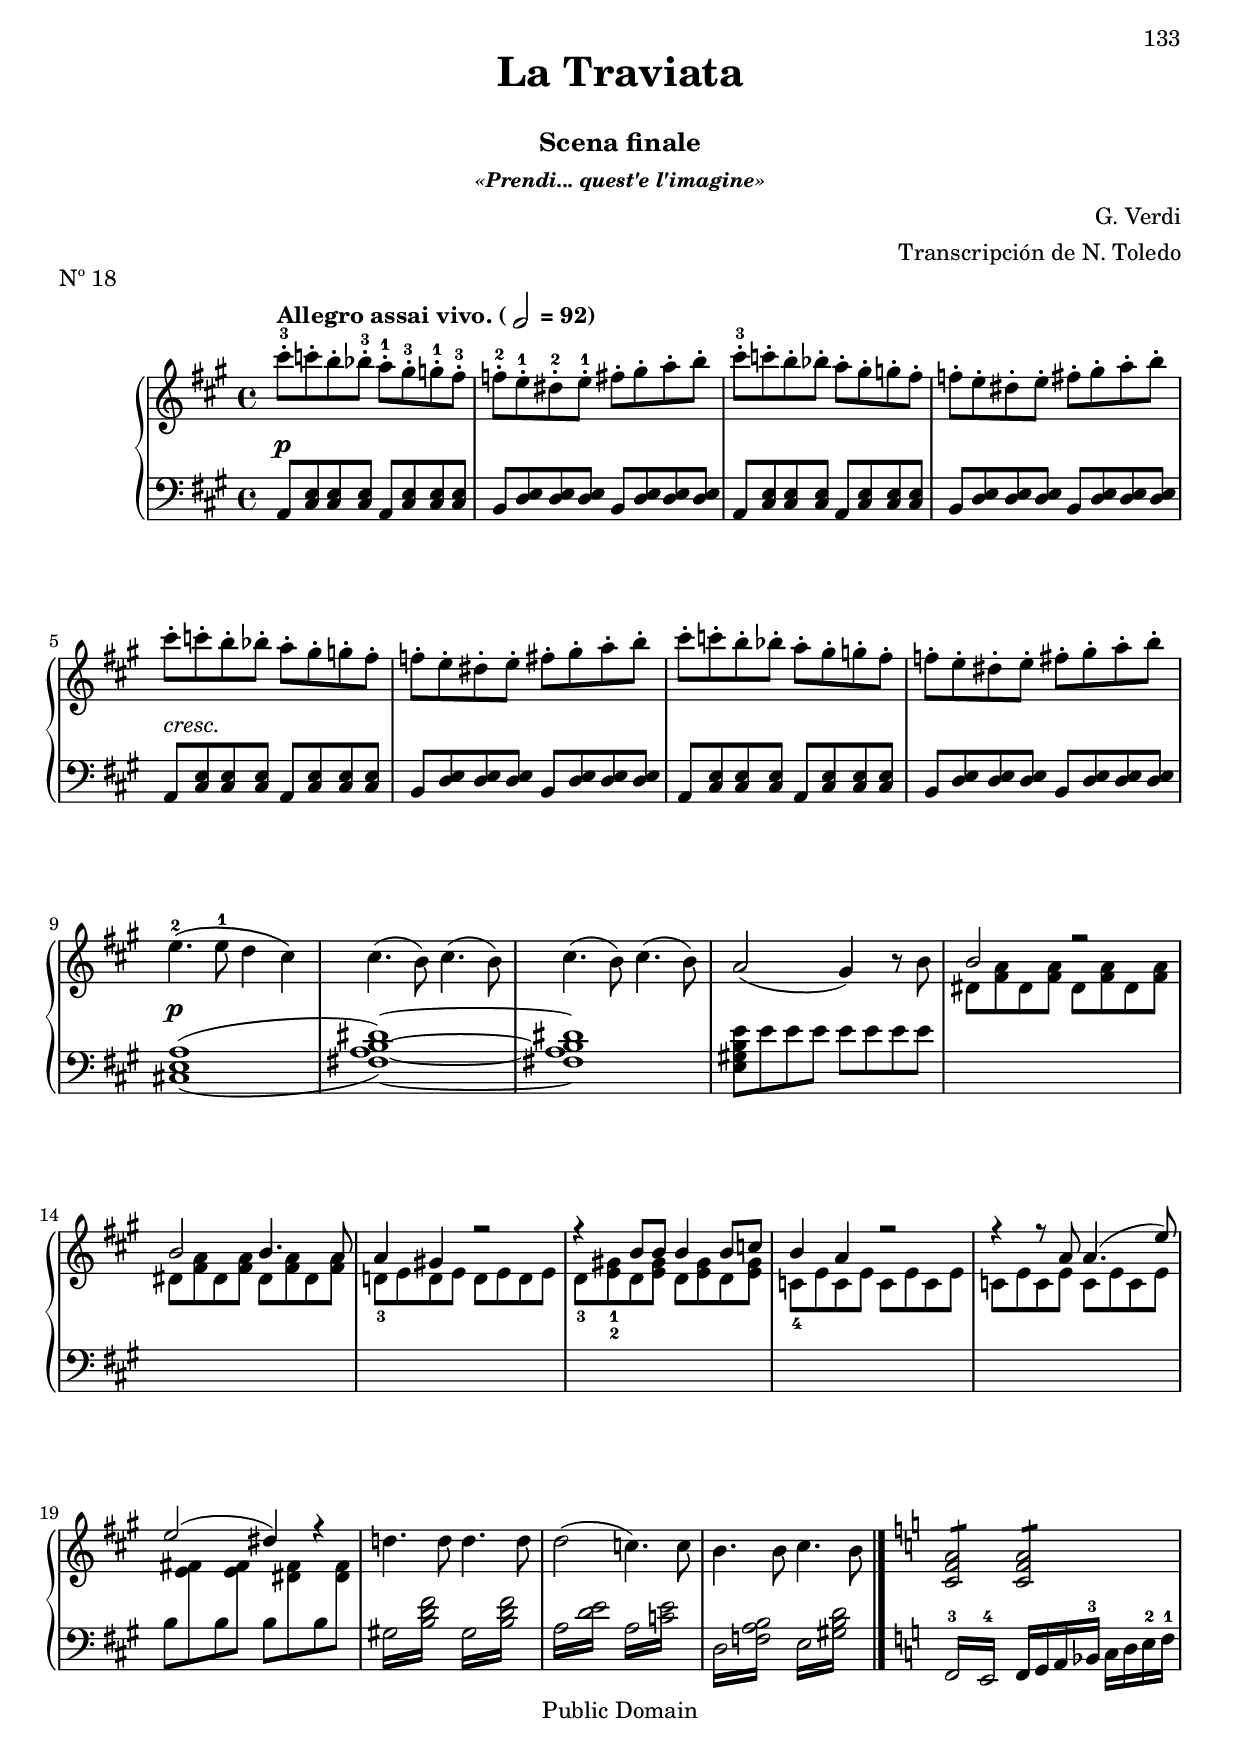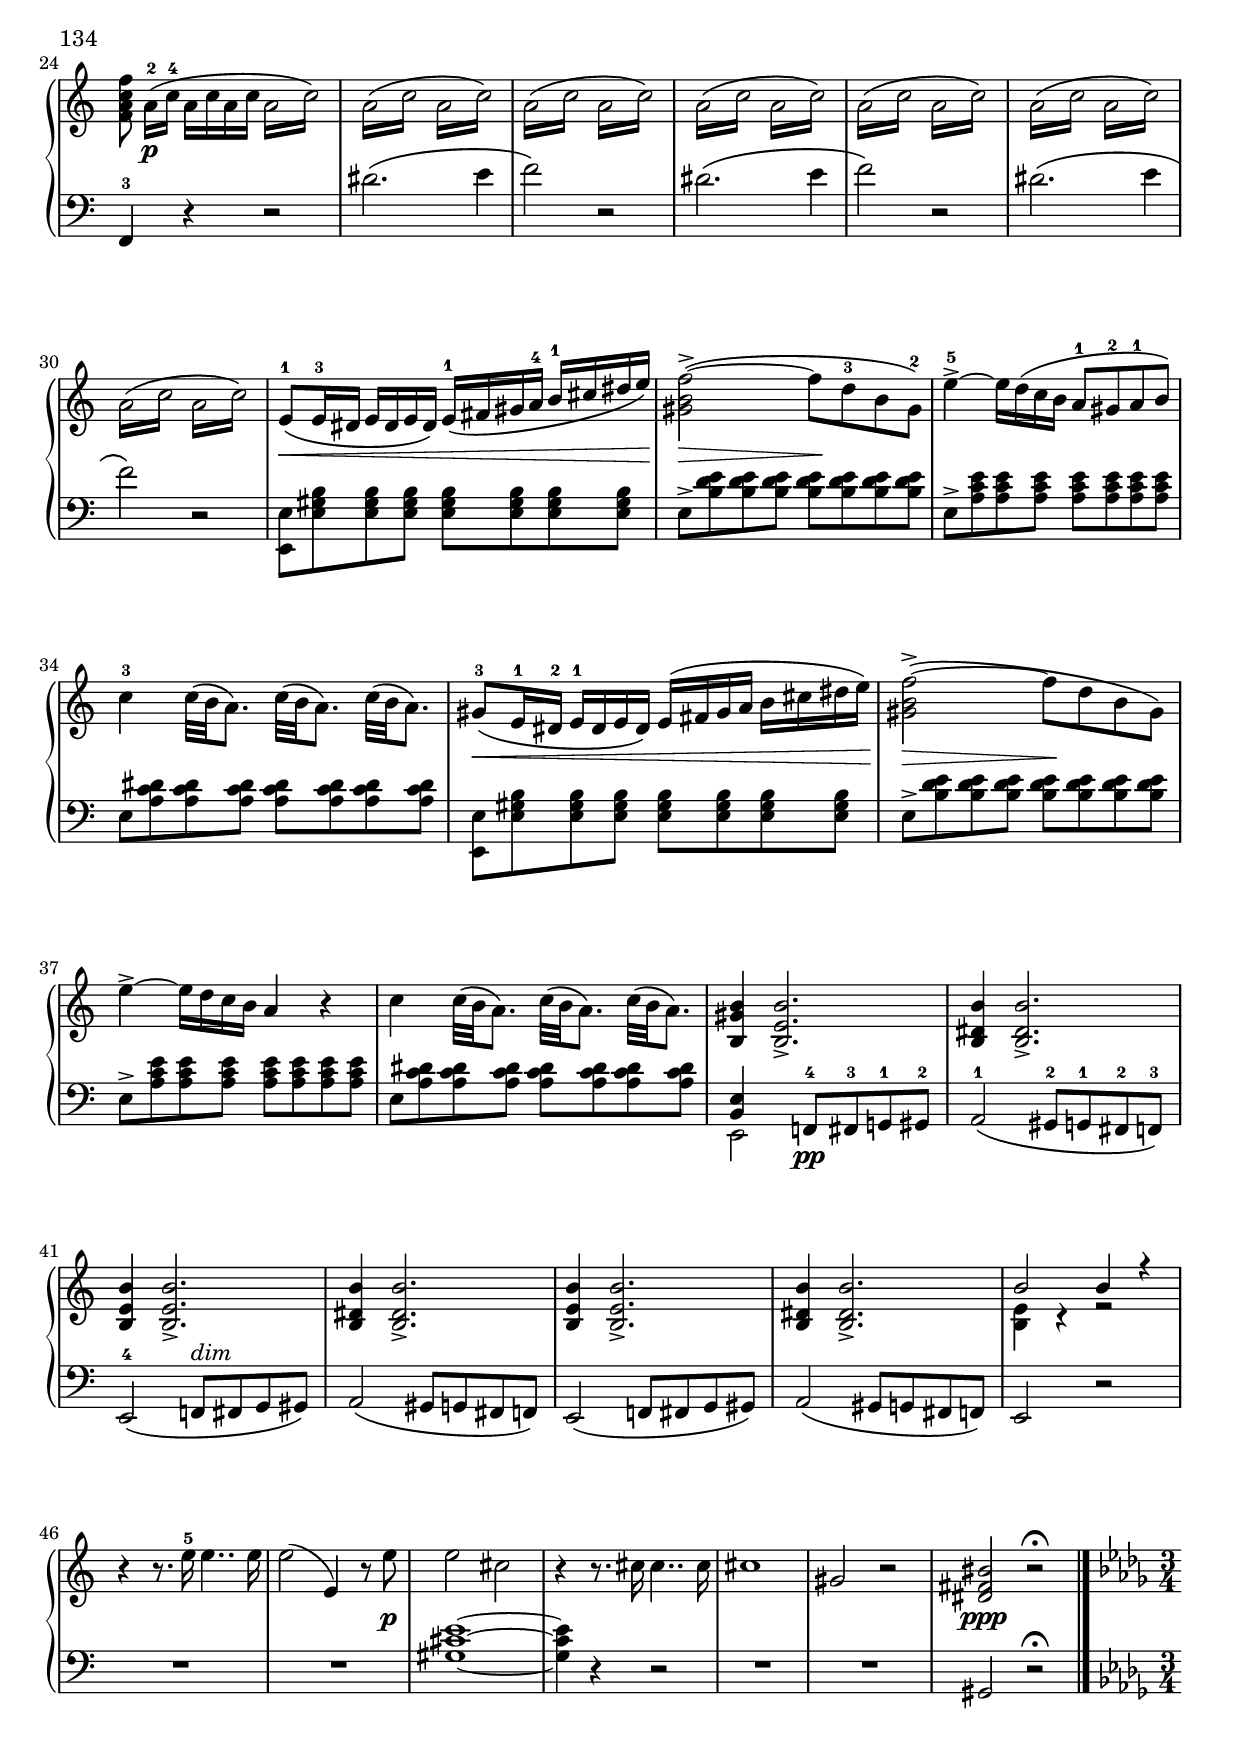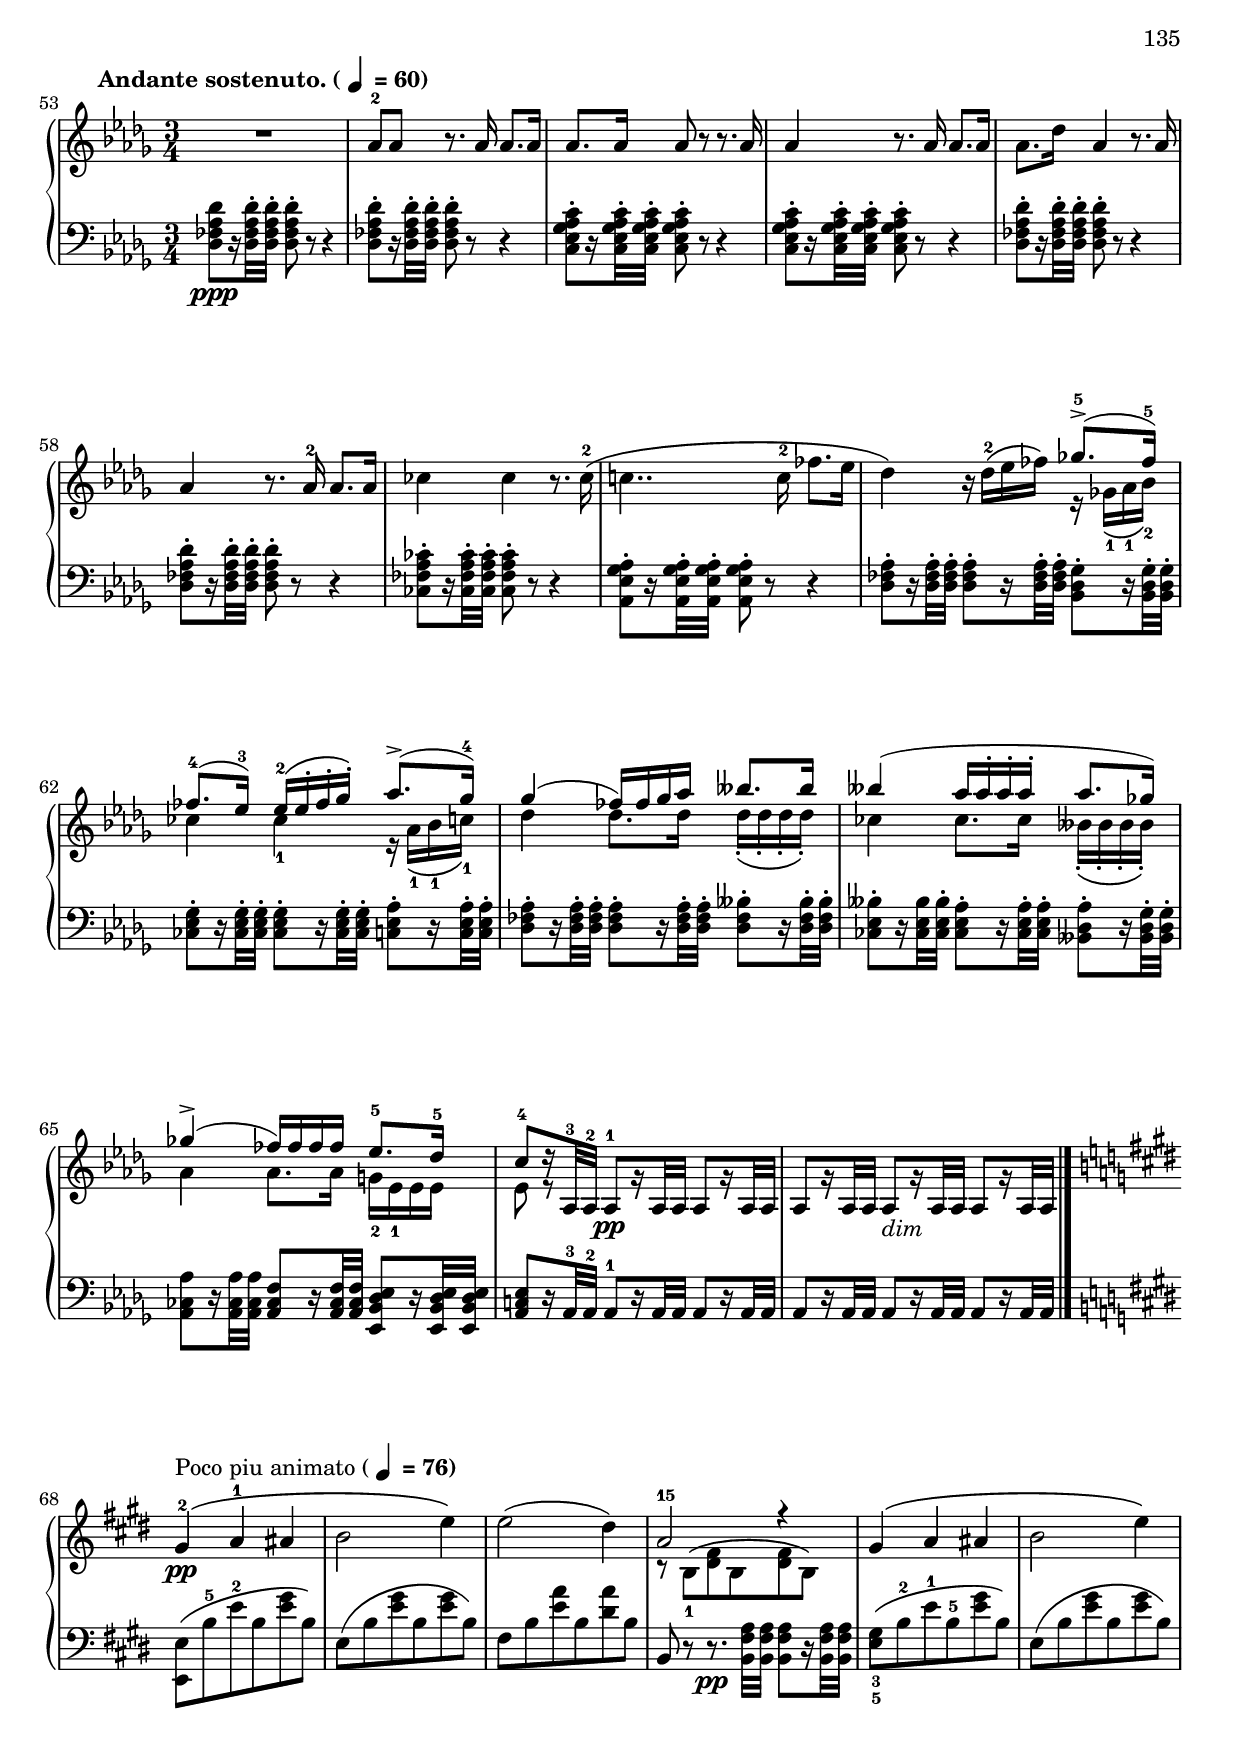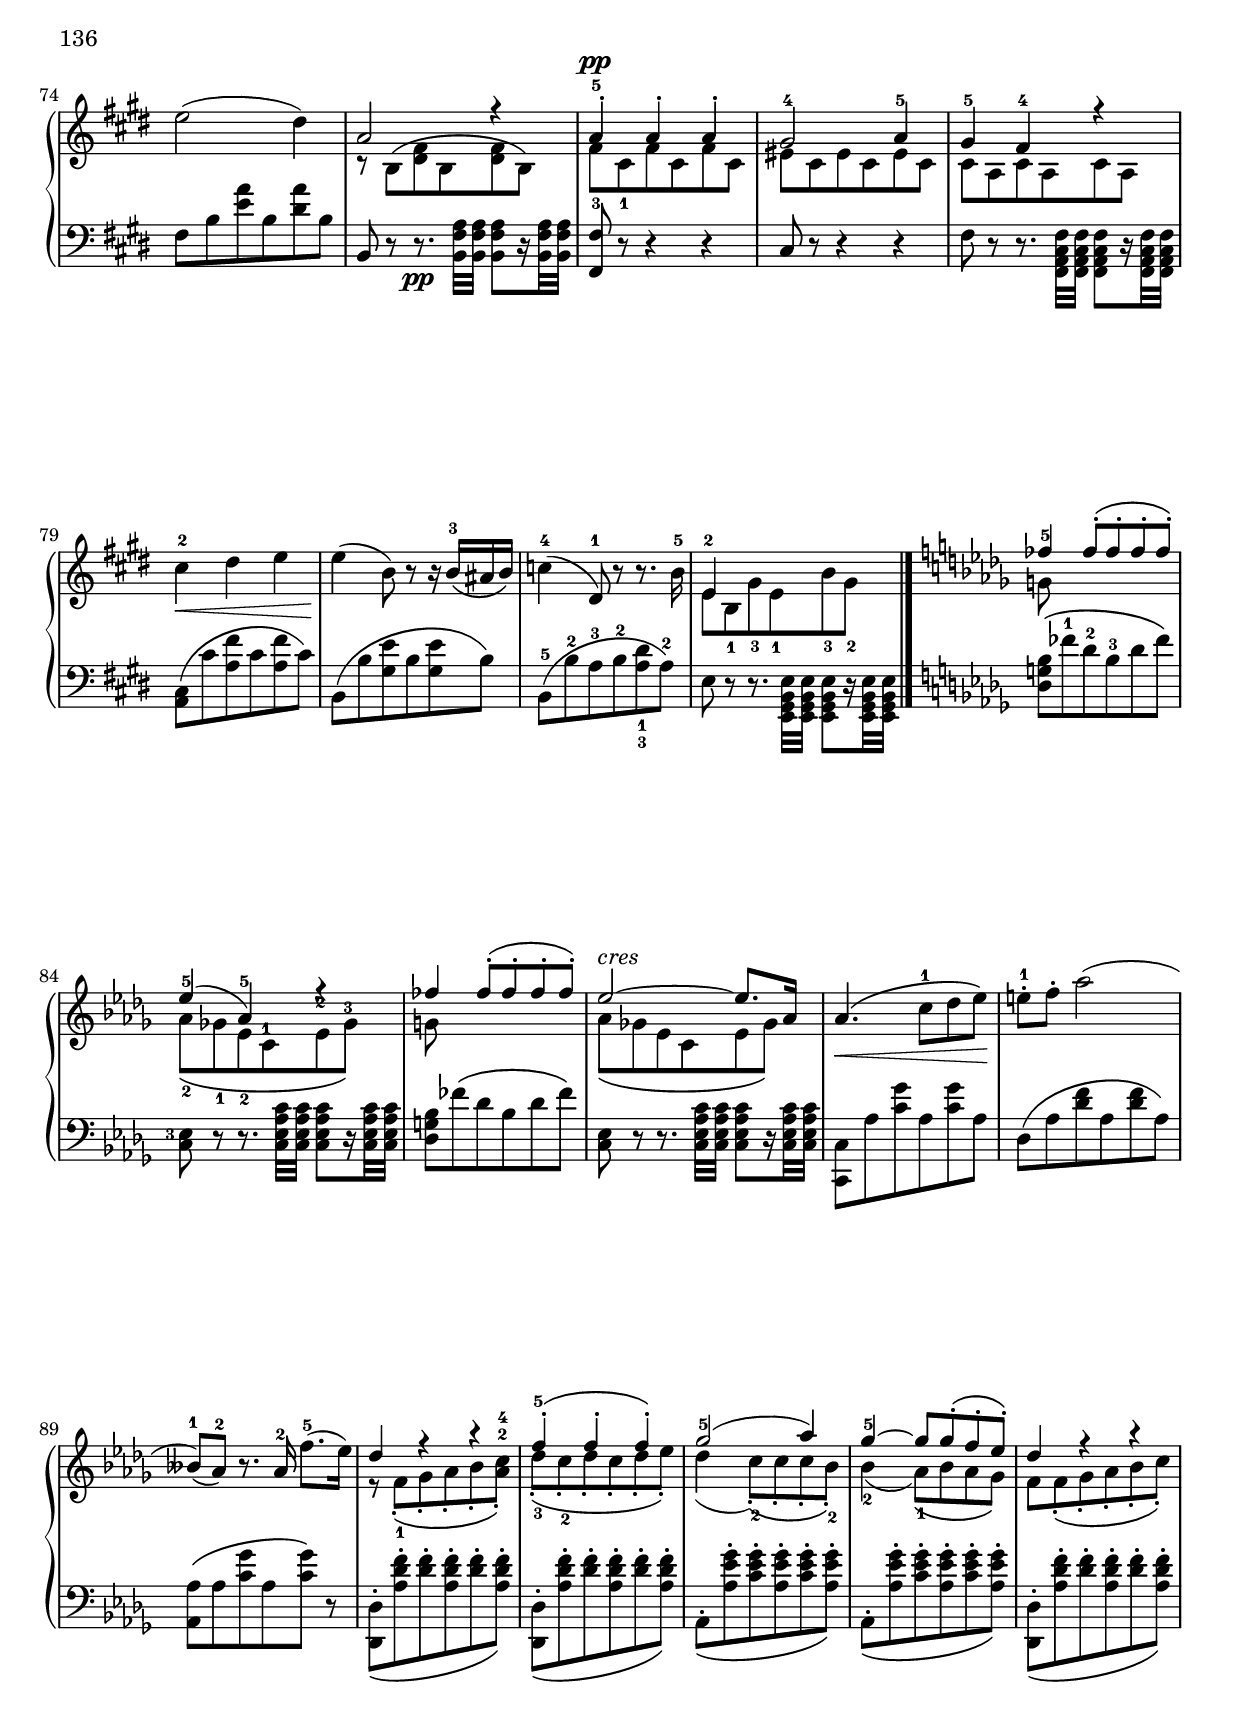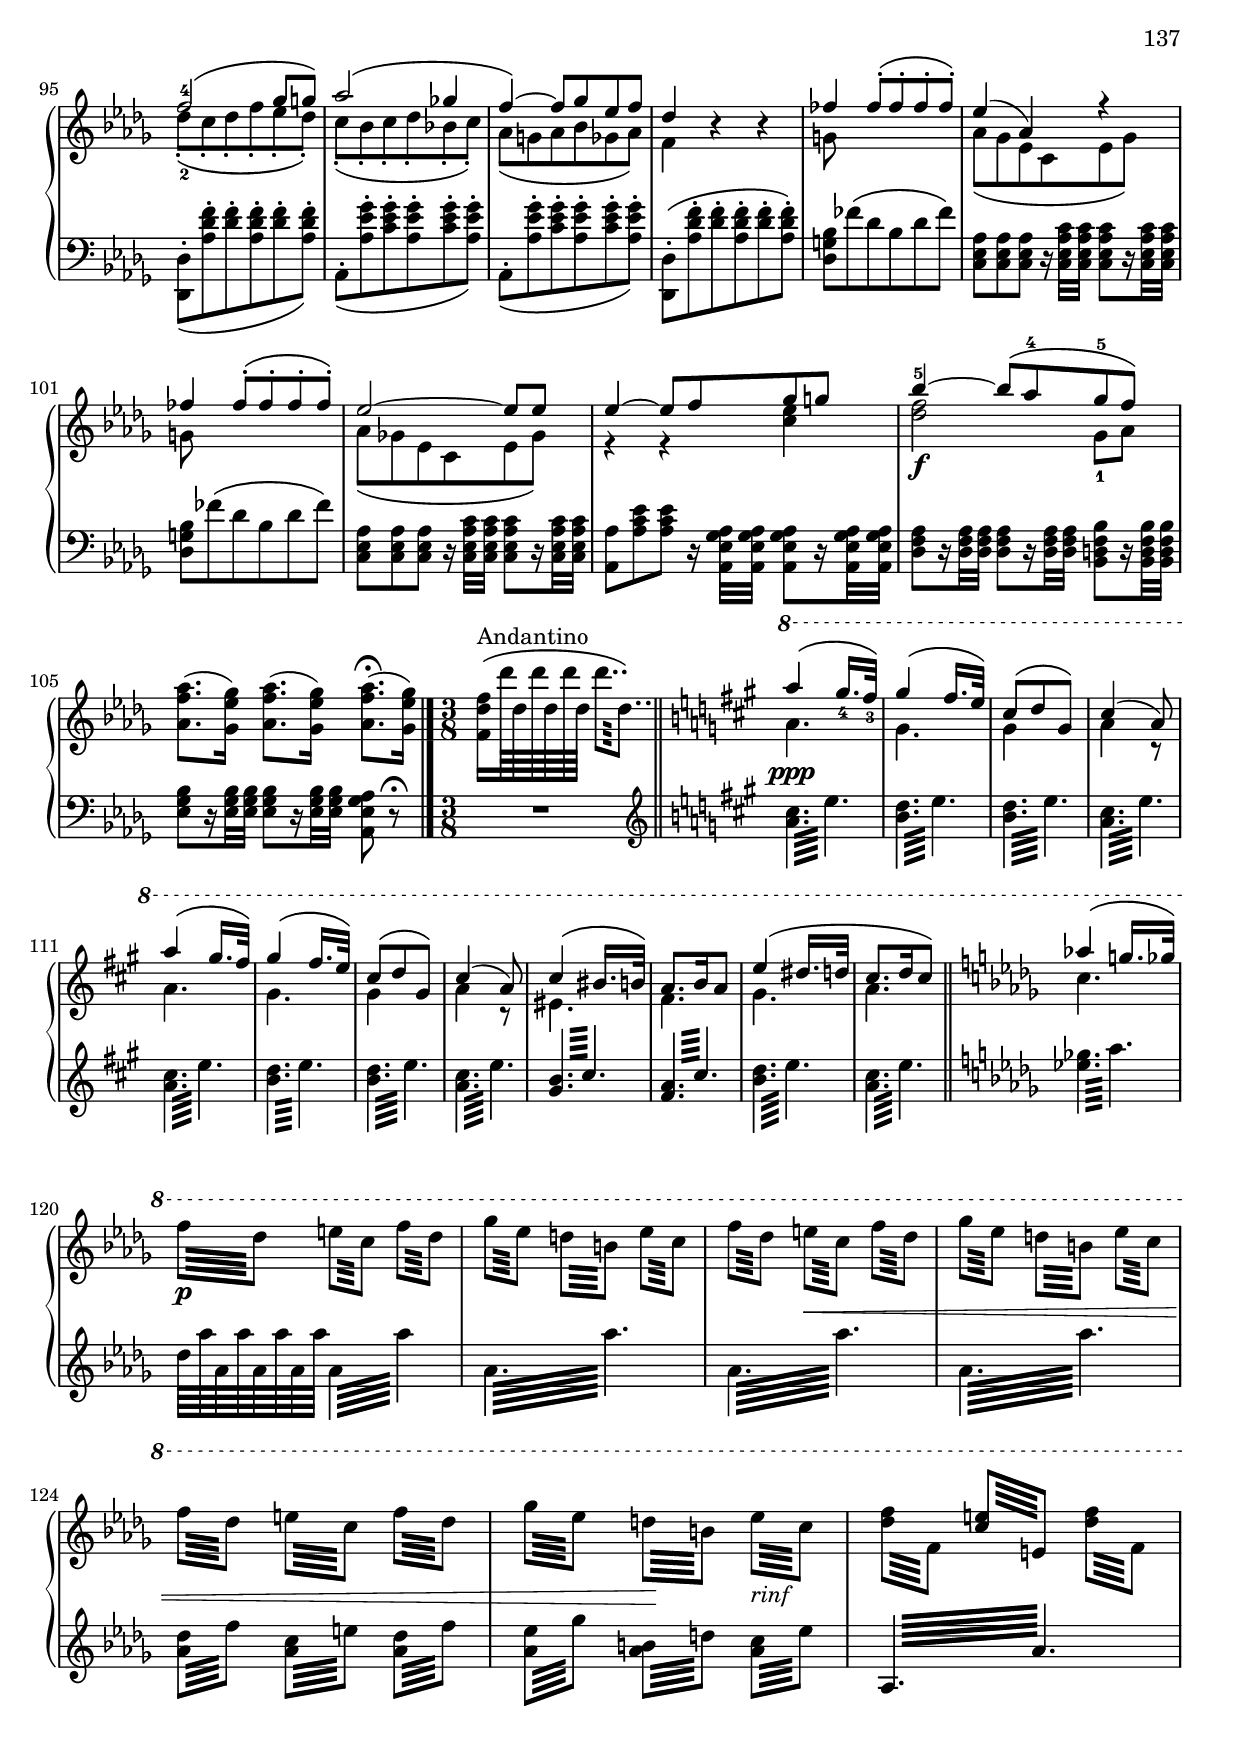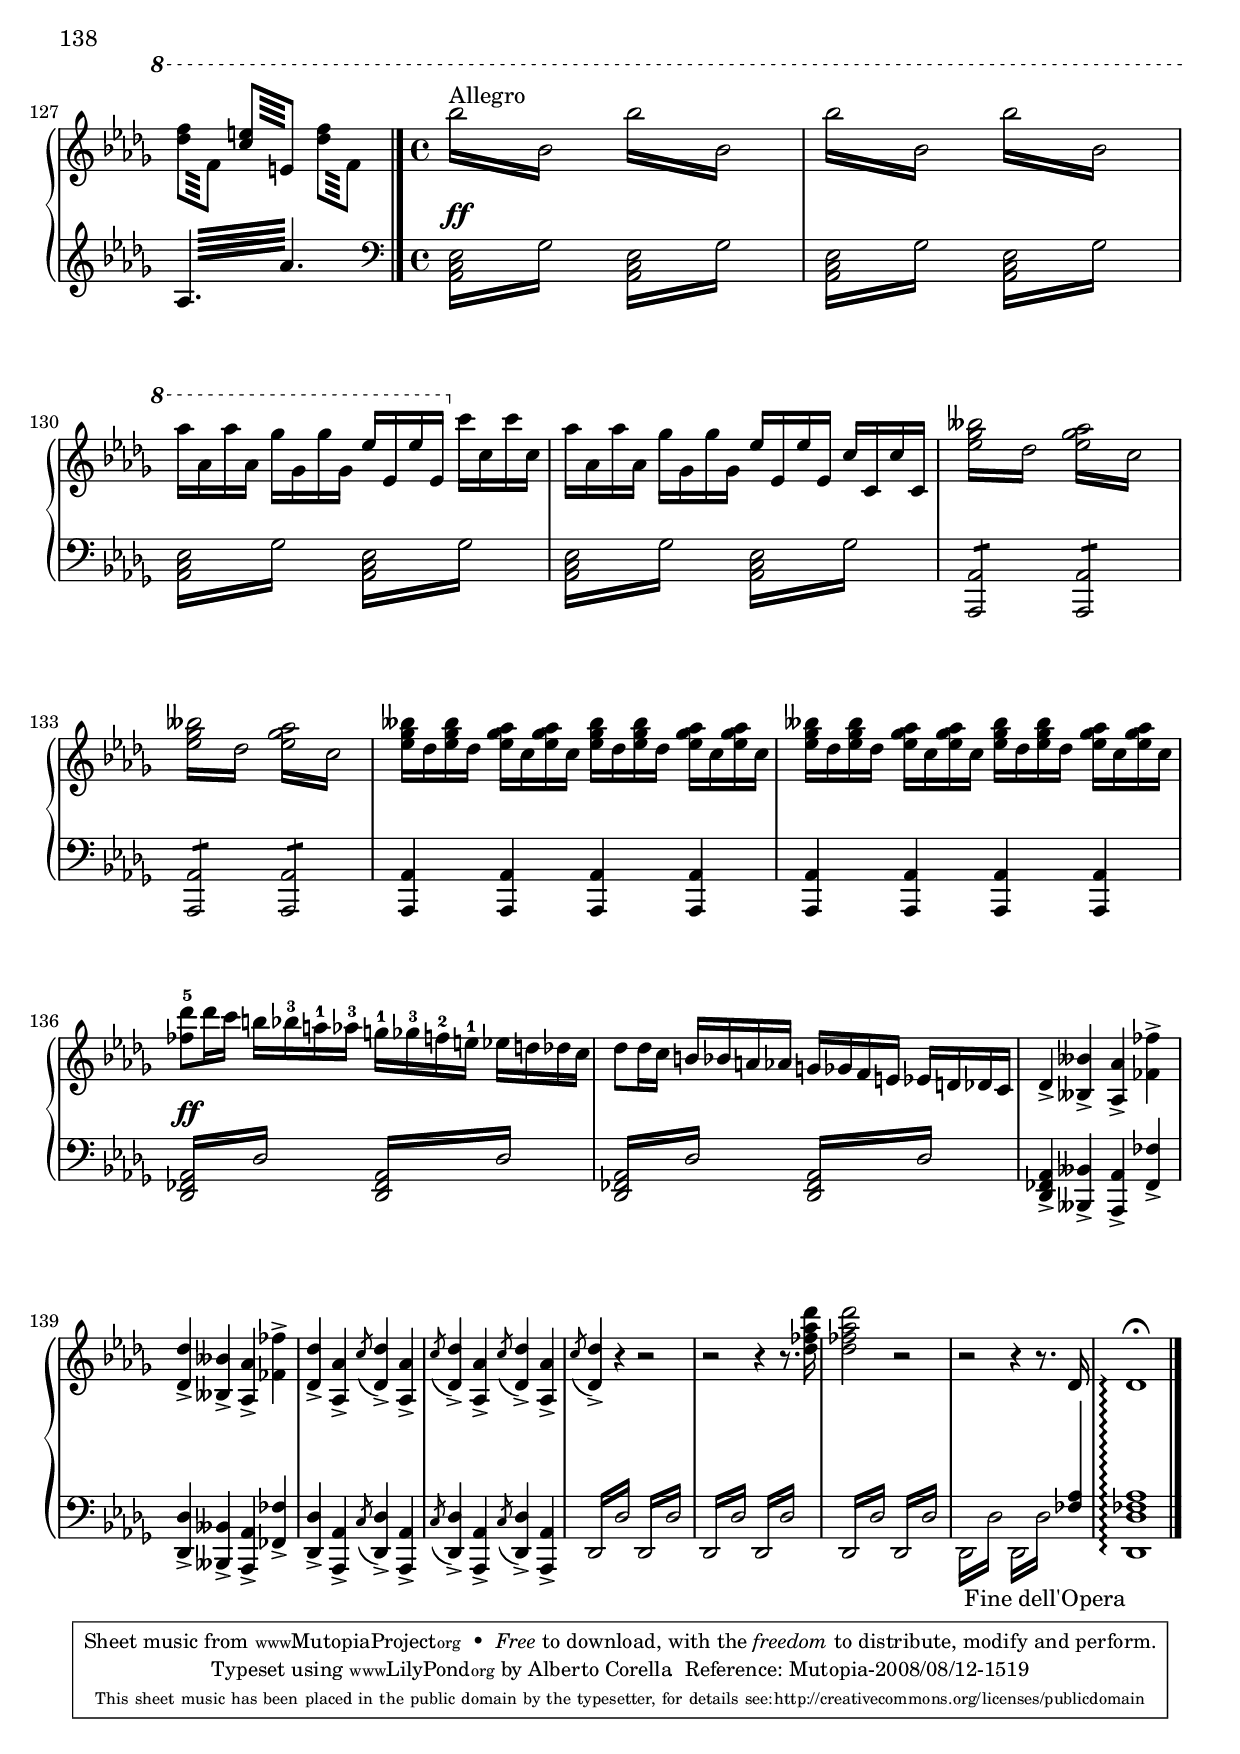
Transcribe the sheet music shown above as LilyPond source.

\version "2.10.33"
\header {
    title = \markup \center-align { \bigger "La Traviata" " " }
    subtitle = "Scena finale"
    subsubtitle = \markup {\italic "«Prendi... quest'e l'imagine»"}
    composer = "G. Verdi"
    arranger = "Transcripción de N. Toledo"
    piece = "Nº 18"

    %copyright = "Calcografía de la 'Nueva Biblioteca Musical Económica', 1857-1869"
    % Mutopia headers
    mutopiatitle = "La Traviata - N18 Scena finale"
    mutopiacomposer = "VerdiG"
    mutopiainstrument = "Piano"
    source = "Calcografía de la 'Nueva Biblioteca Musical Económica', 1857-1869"
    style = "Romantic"
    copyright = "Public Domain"
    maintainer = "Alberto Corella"
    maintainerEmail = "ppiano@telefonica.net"
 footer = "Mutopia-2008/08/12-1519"
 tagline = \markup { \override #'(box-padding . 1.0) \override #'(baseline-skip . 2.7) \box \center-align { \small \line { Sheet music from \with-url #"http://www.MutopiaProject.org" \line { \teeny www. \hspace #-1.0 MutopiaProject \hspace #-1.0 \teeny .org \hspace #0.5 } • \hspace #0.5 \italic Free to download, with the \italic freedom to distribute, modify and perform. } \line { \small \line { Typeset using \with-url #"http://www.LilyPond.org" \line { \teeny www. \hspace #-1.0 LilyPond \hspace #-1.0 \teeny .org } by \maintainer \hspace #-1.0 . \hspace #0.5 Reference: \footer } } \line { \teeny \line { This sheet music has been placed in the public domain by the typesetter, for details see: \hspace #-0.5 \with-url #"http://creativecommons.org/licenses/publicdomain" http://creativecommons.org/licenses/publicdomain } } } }
}
stemExtend = \once \override Stem #'length = #20
noFlag = \once \override Stem #'flag-style = #'no-flag

upper = \relative c'' {
    \clef treble
    \key a \major
    \time 4/4
    \once\override DynamicLineSpanner #'padding = #2
    cis'8-.-3\p^\markup{\line {\bold "Allegro assai vivo. ("\note #"2" #1 \bold " = 92)"}} c-. b-. bes-.-3 a-.-1 gis-.-3 g-.-1 fis-.-3 |
    f-.-2 e-.-1 dis-.-2 e-.-1 fis-. gis-. a-. b-. |
    cis-.-3 c-. b-. bes-. a-. gis-. g-. fis-. |
    f-. e-. dis-. e-. fis-. gis-. a-. b-. | % 1.1 - 4
    \once\override TextScript #'padding = #2 cis-._\markup{\italic "cresc."} c-. b-. bes-. a-. gis-. g-. fis-. |
    f-. e-. dis-. e-. fis-. gis-. a-. b-. |
    cis-. c-. b-. bes-. a-. gis-. g-. fis-. |
    f-. e-. dis-. e-. fis-. gis-. a-. b-. |
    \once\override DynamicLineSpanner #'padding = #2 e,4.-2\(\p e8-1 d4 cis\) | % 1.2 - 9
    cis4.( b8) cis4.( b8) |
    cis4.( b8) cis4.( b8) |
    a2( gis4) r8 b |
    << {b2 r} \\ {dis,8 <fis a> dis <fis a> dis <fis a> dis <fis a> } >> |
    << {b2 b4. a8} \\ {dis,8 <fis a> dis <fis a> dis <fis a> dis <fis a> } >> | % 1.3 - 14
    << {a4 gis! r2} \\ {d!8-3 e d e d e d e} >> |
    << {r4 b'8 b b4 b8 c} \\ {d,8-3 \set fingeringOrientations = #'(down) <e-2 gis!-1> d <e gis> d <e gis> d <e gis> } >> |
    << {b'4 a r2} \\ {c,8-4 e c e c e c e} >> |
    << {r4 r8 a a4.( e'8)} \\ {c,8 e c e c e c e} >> |
    << {e'2( dis4) r} \\ {\change Staff = lower b,8 \change Staff = upper <e fis!> \change Staff = lower b8 \change Staff = upper <e fis> \change Staff = lower b8 \change Staff = upper <dis fis> \change Staff = lower b8 \change Staff = upper <dis fis> } >> | % 1.4 - 19
    d'!4. d8 d4. d8 |
    d2( c4.) c8 |
    b4. b8 cis4. b8 |
    \bar "|."
    \key c \major
    \repeat "tremolo" 4 <a f c>8 \repeat "tremolo" 4 <a f c>8 |
    <f a c f>8\noBeam a16-2\p\( c-4 a c a c \repeat "tremolo" 4 {a16 c\)} | % 1.5 - 24
    \repeat "tremolo" 4 {a16\( c} \repeat "tremolo" 4 {a16 c\)} |
    \repeat "tremolo" 4 {a16\( c} \repeat "tremolo" 4 {a16 c\)} |
    \repeat "tremolo" 4 {a16\( c} \repeat "tremolo" 4 {a16 c\)} |
    \repeat "tremolo" 4 {a16\( c} \repeat "tremolo" 4 {a16 c\)} |
    \repeat "tremolo" 4 {a16\( c} \repeat "tremolo" 4 {a16 c\)} |
    \repeat "tremolo" 4 {a16\( c} \repeat "tremolo" 4 {a16 c\)} | % 2.1 - 30
    e,8-1\(\< e16-3 dis e dis e dis\) e-1\( fis gis a-4 \stemUp b-1 cis dis e\)\! \stemNeutral |
    <f b, gis>2->\(\> ~ f8\! \once\override Fingering #'avoid-slur = #'inside d-3 b gis-2\) |
    e'4->-5 ~ e16 d\( c b a8-1 gis-2 a-1 b\) | % 2.2 - 33
    c4-3 c32\( b a8.\) c32\( b a8.\) c32\( b a8.\) |
    gis8-3\(\< e16-1 dis-2 e-1 dis e dis\) e\( fis gis a b cis dis e\)\! |
    <f b, gis>2->\(\> ~ f8\! d b gis\) | % 2.3 - 36
    e'4-> ~ e16 d c b a4 r |
    c4 c32\( b a8.\) c32\( b a8.\) c32\( b a8.\) |
    <b gis b,>4 <b e, b>2.-> |
    <b dis, b>4 <b dis, b>2.-> | % 2.4 - 40
    <b e, b>4 <b e, b>2.-> |
    <b dis, b>4 <b dis, b>2.-> |
    <b e, b>4 <b e, b>2.-> |
    <b dis, b>4 <b dis, b>2.-> |
    << {b2 b4 r} \\ {<e, b>4 r r2} >> | % 2.5 - 45
    r4 r8. e'16-5 e4.. e16 |
    e2( e,4) r8 \once\override DynamicLineSpanner #'padding = #2 e'\p |
    e2 cis |
    r4 r8. cis16 cis4.. cis16 |
    cis1 |
    gis2 r |
    <bis fis dis>2\ppp r\fermata | % 2.6 - 52
    \bar "|."
    \key des \major
    \time 3/4
    \once\override MultiMeasureRestText #'padding = #2.5
    R2.^\markup{\line {\bold "Andante sostenuto. ("\note #"4" #1 \bold " = 60)"}} |
    \noBreak
    aes8-2 aes r8. aes16 aes8. aes16 |
    aes8. aes16 aes8 r r8. aes16 |
    aes4 r8. aes16 aes8. aes16 | % 3.1 - 56
    aes8. des16 aes4 r8. aes16 |
    aes4 r8. aes16-2 aes8. aes16 |
    ces4 ces r8. ces16-2\( |
    c!4.. c16-2 fes8. ees16 | % 3.2 - 60
    des4\) r16 des16-2\( ees fes\) << {ges!8.->-5( fes16-5)} \\ {r16 ges,!-1\( aes-1 bes-2\)} >> |
    << {fes'8.-4( ees16-3) ees-2\( ees-. fes-. ges-.\) aes8.->( ges16-4)} \\ {ces,4 ces-1 r16 aes-1\( bes-1 c-1\)} >> | % 3.3 - 62
    << {ges'4( fes16) fes ges aes beses8. beses16} \\ {des,4 des8. des16 des-.\( des-. des-. des-.\)} >> |
    << {beses'4( aes16 aes-. aes-. aes-. aes8.( ges!16)} \\ {ces,4 ces8. ces16 beses-.\( beses-. beses-. beses-.\)} >> | % 3.4 - 64
    << {ges'!4->( fes16) fes fes fes ees8.-5 des16-5} \\ {aes4 aes8. aes16 g-2 ees-1 ees ees} >> |
    << {c'8-4[ r16 \set stemLeftBeamCount = #1 aes,32-3 aes-2]} \\ {ees'8 r} >> aes,8-1[\pp r16 \set stemLeftBeamCount = #1 aes32 aes] aes8[ r16 \set stemLeftBeamCount = #1 aes32 aes] |
    aes8[ r16 \set stemLeftBeamCount = #1 aes32 aes] aes8[_\markup{\italic "dim"} r16 \set stemLeftBeamCount = #1 aes32 aes] aes8[ r16 \set stemLeftBeamCount = #1 aes32 aes] | % 3.5 - 67
    \bar "|."
    \key e \major
    gis'4-2\(\pp^\markup{\line {"Poco piu animato ("\note #"4" #1 \bold " = 76)"}} a-1 ais |
    \noBreak
    b2 e4\) |
    e2( dis4) |
    << {a2^\markup{\finger "15"} r4} \\ {r8 \phrasingSlurUp b,-1\( <dis fis> b <dis fis> b\)} >> | % 4.1 - 71
    gis'4\( a ais |
    b2 e4\) |
    e2( dis4) |
    << {a2 r4} \\ {r8 \phrasingSlurUp b,\( <dis fis> b <dis fis> b\)} >> | % 4.2 - 75
    << {a'4-5-.^\pp a-. a-.} \\ {fis8-3 cis-1 fis cis fis cis} >> |
    << {gis'2-4 a4-5 } \\ {eis8 cis eis cis eis cis } >> |
    << {gis'4-5 fis-4 r} \\ {cis8 a cis a cis a} >> |
    cis'4-2\< dis e |
    e\!( b8) r r16 b-3\( ais b\) | % 4.3 - 80
    c4-4( dis,8-1) r r8. b'16-5 |
    << {e,4-2 s2} \\ {e8 b-1 gis'-3 e-1 b'-3 gis-2} >> |
    \bar "|."
    \key des \major
    << {fes'4-5 fes8-.\( fes-. fes-. fes-.\)} \\ {g,8 s s2} >> |
    << {ees'4-5( aes,-5) r} \\ {aes8-2\( ges!-1 ees-2 \once\override TextScript #'extra-offset = #'(0 . -4.5) c^\markup{\finger "1"} \once\override TextScript #'extra-offset = #'( 0 . -3.5) ees^\markup{\finger "2"}  \once\override TextScript #'extra-offset = #'(0 . -2.5) ges^\markup{\finger "3"} \)} >> | % 4.4 - 84
    << {fes'4 fes8-.\( fes-. fes-. fes-.\)} \\ {g,8 s s2} >> |
    << {ees'2^\markup{\italic "cres"} ~ ees8. aes,16} \\ {aes8\( ges! ees c ees ges\)} >> |
    aes4.\(\< c8-1 des ees\)\! |
    e-.-1 f-. aes2( |
    beses,8-1)( aes-2) r8.aes16-2 f'8.-5( ees16) | % 4.5 - 89
    << {des4 r r} \\ {r8 f,-1-.\( ges-. aes-. bes-. \set fingeringOrientations = #'(up) <aes-2 c-4>-.\)} >> |
    << {f'4-5-.\( f-. f-.\)} \\ {des8-.-3\( c-2-. des-. c-. des-. ees-.\)} >> |
    << {ges2-5( aes4)} \\ {des,4( c8-2)-.\( c-. c-. bes-.-2\)} >> |
    << {ges'4-5 ~ ges8 ges-.\( f-. ees-.\)} \\ {bes4-2( aes8-1)\( bes aes ges\) } >> |
    << {des'4 r r} \\ {f,8 f-.\( ges-. aes-. bes-. c-.\)} >> | % 4.6 - 94
    << {f2-4\( ges8 g\)} \\ {des8-.-2\( c-. des-. f-. ees-. des-.\)} >> |
    << {aes'2\( ges!4} \\ {c,8-.\( bes-. c-. des-. bes!-. c-.\)} >> |
    << {f4\) ~ f8 ges ees f} \\ {aes,8\( g aes bes ges aes\)} >> |
    << {des4} \\ {f,4} >> r4 r |
    << {fes'4 fes8-.\( fes-. fes-. fes-.\)} \\ {g,8 s s2} >> | % 5.1 - 99
    << {ees'4( aes,) r} \\ {aes8\( ges ees c ees ges\)} >> |
    << {fes'4 fes8-.\( fes-. fes-. fes-.\)} \\ {g,8 s s2} >> |
    << {ees'2 ~ ees8 ees} \\ {aes,8\( ges! ees c ees ges\)} >> |
    << {ees'4 ~ ees8 f ges g} \\ {r4 r <ees c>}>> | % 5.2 - 103
    << {bes'4-5 ~ bes8\( aes-4 ges-5 f\)} \\ {<des f>2\f ges,8-1 aes} >> |
    <aes f' aes>8.( <ges ees' ges>16) <aes f' aes>8.( <ges ees' ges>16) <aes f' aes>8.(\fermata <ges ees' ges>16) |
    \bar "|."
    \time 3/8
    <f des' f>16\(^\markup{"Andantino"} des''64 des, des' des, des' des, \repeat "tremolo" 7 {des'64 des,\)} | % 5.3 - 106
    \bar "||"
    \key a \major
    \once\override Staff.OttavaBracket #'padding = #1.5
    #(set-octavation 1) << {a''4\( \once\override Fingering #'extra-offset = #'(0 . -7.5) gis16.-4 \once\override Fingering #'extra-offset = #'(0 . -7.5) fis32-3\)} \\ {\once\override DynamicLineSpanner #'padding = #1 a,4.\ppp} >> |
    << {gis'4\( fis16. e32\)} \\ {gis,4.} >> |
    << {cis8\( d gis,\)} \\ {gis4 s8} >> |
    << {cis4( a8)} \\ {a4 r8 } >> |
    << {a'4\( gis16. fis32\)} \\ {a,4.} >> |
    << {gis'4\( fis16. e32\)} \\ {gis,4.} >> | % 5.4 - 112
    << {cis8\( d gis,\)} \\ {gis4 s8} >> |
    << {cis4( a8)} \\ {a4 r8 } >> |
    << {cis4\( bis16. b32\)} \\ {eis,4.} >> |
    << {a8. b16 a8} \\ {fis4.} >> |
    << {e'4\( dis16. d32} \\ {gis,4.} >> |
    << {cis8. d16 cis8\)} \\ {a4.} >> |
    \bar "||"
    \key des \major
    << {aes'!4\( g16. ges32\)} \\ {c,4.}>> | % 5.5 - 119
    \break
    \repeat "tremolo" 4 {f64\p des} \repeat "tremolo" 4 {e64 c} \repeat "tremolo" 4 {f64 des} |
    \repeat "tremolo" 4 {ges64 ees} \repeat "tremolo" 4 {d64 b} \repeat "tremolo" 4 {ees64 c} |
    \repeat "tremolo" 4 {f64 des} \repeat "tremolo" 4 {e64\< c} \repeat "tremolo" 4 {f64 des} |
    \repeat "tremolo" 4 {ges64 ees} \repeat "tremolo" 4 {d64 b} \repeat "tremolo" 4 {ees64 c} |
    \break
    \repeat "tremolo" 4 {f64 des} \repeat "tremolo" 4 {e64 c} \repeat "tremolo" 4 {f64 des} | % 5.6 - 124
    \repeat "tremolo" 4 {ges64 ees} \repeat "tremolo" 4 {d64\! b} \repeat "tremolo" 4 {ees64_\markup{\italic "rinf"} c} |
    \repeat "tremolo" 4 {<f des>64 f,} \repeat "tremolo" 4 {<e' c>64 e,} \repeat "tremolo" 4 {<f' des>64 f,} |
    \break
    \repeat "tremolo" 4 {<f' des>64 f,} \repeat "tremolo" 4 {<e' c>64 e,} \repeat "tremolo" 4 {<f' des>64 f,} |
    \bar "|."
    \time 4/4
    \once\override DynamicLineSpanner #'padding = #3 \repeat "tremolo" 4 {bes'16\ff^\markup{"Allegro"} bes,} \repeat "tremolo" 4 {bes' bes,} | % 6.1 - 128
    \repeat "tremolo" 4 {bes'16 bes,} \repeat "tremolo" 4 {bes' bes,} |
    aes'16 aes, aes' aes, ges' ges, ges' ges, ees' ees, ees' ees, #(set-octavation 0) c' c, c' c, |
    aes' aes, aes' aes, ges' ges, ges' ges, ees' ees, ees' ees, c' c, c' c, | % 6.2 - 131
    \repeat "tremolo" 4 {<ees' ges beses>16 des} \repeat "tremolo" 4 {<ees ges aes>16 c} |
    \repeat "tremolo" 4 {<ees ges beses>16 des} \repeat "tremolo" 4 {<ees ges aes>16 c} |
    <ees ges beses>16 des <ees ges beses> des <ees ges aes> c <ees ges aes> c <ees ges beses> des <ees ges beses> des <ees ges aes> c <ees ges aes> c |
    <ees ges beses> des <ees ges beses> des <ees ges aes> c <ees ges aes> c <ees ges beses> des <ees ges beses> des <ees ges aes> c <ees ges aes> c | % 6.3 - 135
    \once\override DynamicLineSpanner #'padding = #2 <fes! des'-5>8\ff des'16 c b bes-3 a-1 aes-3 g-1 ges-3 f-2 e-1 ees d des c |
    des8 des16 c b bes a aes g ges f e ees d des c | % 6.4 - 137
    des4-> <beses beses'>-> <aes aes'>-> <fes' fes'>-> |
    <des des'>-> <beses beses'>-> <aes aes'>-> <fes' fes'>-> |
    <des des'>-> <aes aes'>-> \acciaccatura c'8 <des des,>4-> <aes aes,>-> |
    \acciaccatura c8 <des des,>4-> <aes aes,>-> \acciaccatura c8 <des des,>4-> <aes aes,>-> | % 6.5 - 141 
    \acciaccatura c8 <des des,>4-> r r2 |
    r2 r4 r8. <des fes aes des>16 |
    <des fes aes des>2 r |
    r r4 r8. des,16 |
    \set PianoStaff.connectArpeggios = ##t des1\arpeggio\fermata | % fin
    \bar "|."
}
lower = \relative c {
    \clef bass
    \key a \major
    \time 4/4
    a8 <cis e> <cis e> <cis e> a <cis e> <cis e> <cis e> |
    b <d e> <d e> <d e> b <d e> <d e> <d e> |
    a <cis e> <cis e> <cis e> a <cis e> <cis e> <cis e> |
    b <d e> <d e> <d e> b <d e> <d e> <d e> | % 1.1 - 4
    a8 <cis e> <cis e> <cis e> a <cis e> <cis e> <cis e> |
    b <d e> <d e> <d e> b <d e> <d e> <d e> |
    a <cis e> <cis e> <cis e> a <cis e> <cis e> <cis e> |
    b <d e> <d e> <d e> b <d e> <d e> <d e> |
    \set doubleSlurs = ##t
    <cis! e a>1( | % 1.2 - 9
    <fis! a b dis>) ~ |
    <fis! a b dis!> |
    <e gis! b e>8 e' e e e e e e |
    s1 |
    s1 | % 1.3 - 14
    s1*5 | % 1.4 - 19
    \repeat "tremolo" 4 {gis,!16 <b d fis> } \repeat "tremolo" 4 {gis16 <b d fis>} |
    \repeat "tremolo" 4 {a16 <d e>} \repeat "tremolo" 4 {a16 <c e>} |
    \repeat "tremolo" 4 {d,16 <f a b>} \repeat "tremolo" 4 {e16 <gis! b d>} |
    \bar "|."
    \key c \major
    \repeat "tremolo" 4 {f,16-3 e-4} f16 g a bes-3 c d e-2 f-1 |
    f,4-3 r r2 | % 1.5 - 24
    dis''2.\( e4 |
    f2\) r |
    dis2.\( e4 |
    f2\) r |
    dis2.\( e4 |
    f2\) r | % 2.1 - 30
    \stemDown <e, e,>8 <e gis b> <e gis b> <e gis b>  \stemNeutral <e gis b> <e gis b> <e gis b> <e gis b> |
    e-> <b' d e> <b d e> <b d e> <b d e> <b d e> <b d e> <b d e> |
    e,-> <a c e> <a c e> <a c e> <a c e> <a c e> <a c e> <a c e> | % 2.2 - 33
    e <a c dis> <a c dis> <a c dis> <a c dis> <a c dis> <a c dis> <a c dis> |
    \stemDown <e e,>8 <e gis b> <e gis b> <e gis b>  \stemNeutral <e gis b> <e gis b> <e gis b> <e gis b> |
    e-> <b' d e> <b d e> <b d e> <b d e> <b d e> <b d e> <b d e> | % 2.3 - 36
    e,-> <a c e> <a c e> <a c e> <a c e> <a c e> <a c e> <a c e> |
    e <a c dis> <a c dis> <a c dis> <a c dis> <a c dis> <a c dis> <a c dis> |
    << {<e b>4 s4} \\ {e,2} >> f!8\pp-4 fis-3 g!-1 gis-2 |
    a2-1\( gis8-2 g-1 fis-2 f-3\) | % 2.4 - 40
    e2-4\( f!8^\markup{\italic "dim"} fis g gis\) |
    a2\( gis8 g fis f\) |
    e2\( f!8 fis g gis\) |
    a2\( gis8 g fis f\) |
    e2 r | % 2.5 - 45
    R1 |
    R1 |
    <gis' cis e>1 ~ |
    <gis cis e>4 r r2 |
    R1 |
    R1 |
    gis,2 r\fermata | % 2.6 - 52
    \bar "|."
    \key des \major
    \time 3/4
    <des' fes aes des>8\ppp[ r16 \set stemLeftBeamCount = #1 <des fes aes des>32-. <des fes aes des>32-.] <des fes aes des>8-. r r4 |
    <des fes aes des>8[-. r16 \set stemLeftBeamCount = #1 <des fes aes des>32-. <des fes aes des>32-.] <des fes aes des>8-. r r4 |
    <c ees ges aes c>8-.[ r16 \set stemLeftBeamCount = #1 <c ees ges aes c>32-. <c ees ges aes c>-.] <c ees ges aes c>8-. r r4 |
    <c ees ges aes c>8-.[ r16 \set stemLeftBeamCount = #1 <c ees ges aes c>32-. <c ees ges aes c>-.] <c ees ges aes c>8-. r r4 | % 3.1 - 56
    <des fes aes des>8[-. r16 \set stemLeftBeamCount = #1 <des fes aes des>32-. <des fes aes des>32-.] <des fes aes des>8-. r r4 |
    <des fes aes des>8[-. r16 \set stemLeftBeamCount = #1 <des fes aes des>32-. <des fes aes des>32-.] <des fes aes des>8-. r r4 |
    <ces fes aes ces>8[-. r16 \set stemLeftBeamCount = #1 <ces fes aes ces>32-. <ces fes aes ces>-.] <ces fes aes ces>8-. r r4 |
    <aes ees' ges aes>8[-. r16 \set stemLeftBeamCount = #1 <aes ees' ges aes>32-. <aes ees' ges aes>-.] <aes ees' ges aes>8-. r r4 | % 3.2 - 60
    <des fes aes>8[-. r16 \set stemLeftBeamCount = #1 <des fes aes>32-. <des fes aes>-.] <des fes aes>8-.[ r16 \set stemLeftBeamCount = #1 <des fes aes>32-. <des fes aes>-.] <bes des ges>8-.[ r16 \set stemLeftBeamCount = #1 <bes des ges>32-. <bes des ges>-.] |
    <ces ees ges>8[-. r16 \set stemLeftBeamCount = #1 <ces ees ges>32-. <ces ees ges>-.] <ces ees ges>8-.[ r16 \set stemLeftBeamCount = #1 <ces ees ges>32-. <ces ees ges>-.] <c ees aes>8-.[ r16 \set stemLeftBeamCount = #1 <c ees aes>32-. <c ees aes>-.] | % 3.3 - 62
    <des fes aes>8[-. r16 \set stemLeftBeamCount = #1 <des fes aes>32-. <des fes aes>-.] <des fes aes>8-.[ r16 \set stemLeftBeamCount = #1 <des fes aes>32-. <des fes aes>-.] <des fes beses>8-.[ r16 \set stemLeftBeamCount = #1 <des fes beses>32-. <des fes beses>-.] |
    <ces ees beses'>8[-. r16 \set stemLeftBeamCount = #1 <ces ees beses'>32 <ces ees beses'>-.] <ces ees aes>8-.[ r16 \set stemLeftBeamCount = #1 <ces ees aes>32-. <ces ees aes>-.] <beses des aes'>8-.[ r16 \set stemLeftBeamCount = #1 <beses des ges>32-. <beses des ges>-.] | % 3.4 - 64
    <aes ces aes'>8[ r16 \set stemLeftBeamCount = #1  <aes ces aes'>32 <aes ces aes'>] <aes ces f>8[ r16 \set stemLeftBeamCount = #1 <aes ces f>32 <aes ces f>] <ees bes' des ees>8[ r16 \set stemLeftBeamCount = #1 <ees bes' des ees>32 <ees bes' des ees>] |
    <aes c! ees>8[ r16 \set stemLeftBeamCount = #1 aes32-3 aes-2] aes8[-1 r16 \set stemLeftBeamCount = #1 aes32 aes] aes8[ r16 \set stemLeftBeamCount = #1 aes32 aes] |
    aes8[ r16 \set stemLeftBeamCount = #1 aes32 aes] aes8[ r16 \set stemLeftBeamCount = #1 aes32 aes] aes8[ r16 \set stemLeftBeamCount = #1 aes32 aes] | % 3.5 - 67
    \bar "|."
    \key e \major
    <e' e,>8\( b'-5 e-2 b <e gis> b\) |
    e,\( b' <e gis> b <e gis> b\) |
    fis b <e a> b <dis a'> b |
    b,8 r r8.\pp <b fis' a>32 <b fis' a> <b fis' a>8[ r16 \set stemLeftBeamCount = #1 <b fis' a>32 <b fis' a>] | % 4.1 - 71
    \set fingeringOrientations = #'(down) <e-5 gis-3>8\( b'-2 e-1 b-5 <e gis> b\) |
    e,\( b' <e gis> b <e gis> b\) |
    fis b <e a> b <dis a'> b |
    b,8 r r8.\pp <b fis' a>32 <b fis' a> <b fis' a>8[ r16 \set stemLeftBeamCount = #1 <b fis' a>32 <b fis' a>] | % 4.2 - 75
    <fis fis'>8 r r4 r |
    cis'8 r r4 r |
    fis8 r r8. \stemDown <fis cis a fis>32 <fis cis a fis> <fis cis a fis>8[ r16 \set stemLeftBeamCount = #1 <fis cis a fis>32 <fis cis a fis>] \stemNeutral |
    <cis a>8\( cis' <a fis'> cis <a fis'> cis\) |
    b,8\( b' <gis e'> b <gis e'> b\) | % 4.3 - 80
    b,8-5\( b'-2 a-3 b-2 <a-3 dis-1> a-2\) |
    e8 r r8. \stemDown <e b gis e>32 <e b gis e> <e b gis e>8[ r16 \set stemLeftBeamCount = #1 <e b gis e>32 <e b gis e>] \stemNeutral |
    \bar "|."
    \key des \major
    <des g bes>8\( \override Fingering #'avoid-slur = #'inside fes'-1 des-2 bes-3 des fes\) |
    \set fingeringOrientations = #'(left) <ees,-3 c>8 r r8. <c ees aes c>32 <c ees aes c> <c ees aes c>8[ r16 \set stemLeftBeamCount = #1 <c ees aes c>32 <c ees aes c>] | % 4.4 - 84
    <des g bes>8 fes'\( des bes des fes\) |
    <ees, c>8 r r8. <c ees aes c>32 <c ees aes c> <c ees aes c>8[ r16 \set stemLeftBeamCount = #1 <c ees aes c>32 <c ees aes c>] |
    <c c,>8 aes' <c ges'> aes <c ges'> aes |
    des,\( aes' <des f> aes <des f> aes\) |
    <aes aes,>\( aes <c ges'> aes <c ges'>\) r | % 4.5 - 89
    \phrasingSlurDown <des, des,>-.\( <aes' des f>-. <des f>-. <aes des f>-. <des f>-. <aes des f>-.\) |
    <des, des,>-.\( <aes' des f>-. <des f>-. <aes des f>-. <des f>-. <aes des f>-.\) |
    aes,-.\( <aes' ees' ges>-. <c ees ges>-. <aes ees' ges>-. <c ees ges>-. <aes ees' ges>-.\) |
    aes,-.\( <aes' ees' ges>-. <c ees ges>-. <aes ees' ges>-. <c ees ges>-. <aes ees' ges>-.\) |
    <des, des,>-.\( <aes' des f>-. <des f>-. <aes des f>-. <des f>-. <aes des f>-.\) | % 4.6 - 94
    <des, des,>-.\( <aes' des f>-. <des f>-. <aes des f>-. <des f>-. <aes des f>-.\) |
    aes,-.\( <aes' ees' ges>-. <c ees ges>-. <aes ees' ges>-. <c ees ges>-. <aes ees' ges>-.\) |
    aes,-.\( <aes' ees' ges>-. <c ees ges>-. <aes ees' ges>-. <c ees ges>-. <aes ees' ges>-.\) |
    \phrasingSlurNeutral <des, des,>-.\( <aes' des f>-. <des f>-. <aes des f>-. <des f>-. <aes des f>-.\) |
    <bes g des> fes'\( des bes des fes\) | % 5.1 - 99
    <c, ees aes>8 <c ees aes> <c ees aes> r16 <c ees aes c>32 <c ees aes c>32 <c ees aes c>8[ r16 \set stemLeftBeamCount = #1 <c ees aes c>32 <c ees aes c>] |
    <des g bes>8 fes'\( des bes des fes\) |
    <c, ees aes>8 <c ees aes> <c ees aes> r16 <c ees aes c>32 <c ees aes c>32 <c ees aes c>8[ r16 \set stemLeftBeamCount = #1 <c ees aes c>32 <c ees aes c>] |
    <aes' aes,>8 <aes c ees> <aes c ees> r16 <aes ges ees aes,>32 <aes ges ees aes,> <aes ges ees aes,>8[ r16 \set stemLeftBeamCount = #1 <aes ges ees aes,>32 <aes ges ees aes,>] | % 5.2 - 103
    <des, f aes>8[ r16 \set stemLeftBeamCount = #1 <des f aes>32 <des f aes>] <des f aes>8[ r16 \set stemLeftBeamCount = #1 <des f aes>32 <des f aes>]  <bes d f bes>8[ r16 \set stemLeftBeamCount = #1 <bes d f bes>32 <bes d f bes>] |
    <bes' ges ees>8[ r16 \set stemLeftBeamCount = #1 <bes ges ees>32 <bes ges ees>] <bes ges ees>8[ r16 \set stemLeftBeamCount = #1 <bes ges ees>32 <bes ges ees>] <aes ges ees aes,>8 r\fermata |
    \bar "|."
    \time 3/8
    R4. | % 5.3 - 106
    \bar "||"
    \key a \major
    \clef treble
    \repeat "tremolo" 12 {<a' cis>64 e' } |
    \repeat "tremolo" 12 {<b d>64 e } |
    \repeat "tremolo" 12 {<b d>64 e } |
    \repeat "tremolo" 12 {<a, cis>64 e' } |
    \repeat "tremolo" 12 {<a, cis>64 e' } |
    \repeat "tremolo" 12 {<b d>64 e } | % 5.4 - 112
    \repeat "tremolo" 12 {<b d>64 e } |
    \repeat "tremolo" 12 {<a, cis>64 e' } |
    \repeat "tremolo" 12 {<gis, b>64 cis } |
    \repeat "tremolo" 12 {<fis, a>64 cis' } |
    \repeat "tremolo" 12 {<b d>64 e } |
    \repeat "tremolo" 12 {<a, cis>64 e' } |
    \bar "||"
    \key des \major
    \repeat "tremolo" 12 {<ees! ges!>64 aes} | % 5.5 - 119
    des,64 aes' aes, aes' aes, aes' aes, aes' \repeat "tremolo" 8 {aes,64 aes'} |
    \repeat "tremolo" 12 {aes,64 aes'} |
    \repeat "tremolo" 12 {aes,64 aes'} |
    \repeat "tremolo" 12 {aes,64 aes'} |
    \repeat "tremolo" 4 {<des, aes>64 f} \repeat "tremolo" 4 {<c aes>64 e} \repeat "tremolo" 4 {<des aes>64 f} | % 5.6 - 124
    \repeat "tremolo" 4 {<ees aes,>64 ges} \repeat "tremolo" 4 {<b, aes>64 d} \repeat "tremolo" 4 {<c aes>64 ees} |
    \repeat "tremolo" 12 {aes,,64 aes'} |
    \repeat "tremolo" 12 {aes,64 aes'} |
    \bar "|."
    \clef bass
    \time 4/4
    \repeat "tremolo" 4 {<ees, c aes>16 ges} \repeat "tremolo" 4 {<ees c aes>16 ges} | % 6.1 - 128
    \repeat "tremolo" 4 {<ees c aes>16 ges} \repeat "tremolo" 4 {<ees c aes>16 ges} |
    \repeat "tremolo" 4 {<ees c aes>16 ges} \repeat "tremolo" 4 {<ees c aes>16 ges} |
    \repeat "tremolo" 4 {<ees c aes>16 ges} \repeat "tremolo" 4 {<ees c aes>16 ges} | % 6.2 - 131
    \repeat "tremolo" 4 <aes, aes,>8 \repeat "tremolo" 4 <aes aes,>8 |
    \repeat "tremolo" 4 <aes aes,>8 \repeat "tremolo" 4 <aes aes,>8 |
    <aes aes,>4 <aes aes,> <aes aes,> <aes aes,> |
    <aes aes,> <aes aes,> <aes aes,> <aes aes,> | % 6.3 - 135
    \repeat "tremolo" 4 {<aes fes des>16 des} \repeat "tremolo" 4 {<aes fes des>16 des} |
    \repeat "tremolo" 4 {<aes fes des>16 des} \repeat "tremolo" 4 {<aes fes des>16 des} | % 6.4 - 137
    <aes fes des>4-> <beses beses,>-> <aes aes,>-> <fes' fes,>-> |
    <des des,>-> <beses beses,>-> <aes aes,>-> <fes' fes,>-> |
    \set doubleSlurs = ##f
    <des des,>-> <aes aes,>-> \acciaccatura c8 <des des,>4-> <aes aes,>-> |
    \acciaccatura c8 <des des,>4-> <aes aes,>-> \acciaccatura c8 <des des,>4-> <aes aes,>-> | % 6.5 - 141
    \repeat "tremolo" 4 {des,16 des'} \repeat "tremolo" 4 {des,16 des'} |
    \repeat "tremolo" 4 {des,16 des'} \repeat "tremolo" 4 {des,16 des'} |
    \repeat "tremolo" 4 {des,16 des'} \repeat "tremolo" 4 {des,16 des'} |
    << {s2 s4 s8. \stemExtend \noFlag <fes aes>16} \\ {\repeat "tremolo" 4 {des,16 des'} \repeat "tremolo" 4 {des,16 des'} |} >>
    \once\override TextScript #'padding = #3 <des, des' fes aes>1\arpeggio_\markup{\right-align "Fine dell'Opera"} | % fin
    \bar "|."
}
\score {
    \new PianoStaff <<
        \new Staff = upper { \upper } 
        \new Staff = lower { \lower }
       >>
       \layout {
        \context {
            \Staff
            \consists Span_arpeggio_engraver
        } 
       }
        \midi { }
     }

\paper {
    first-page-number = 133
    print-first-page-number = ##t
    ragged-last-bottom = ##f
    %#(set-paper-size "a4")
}
